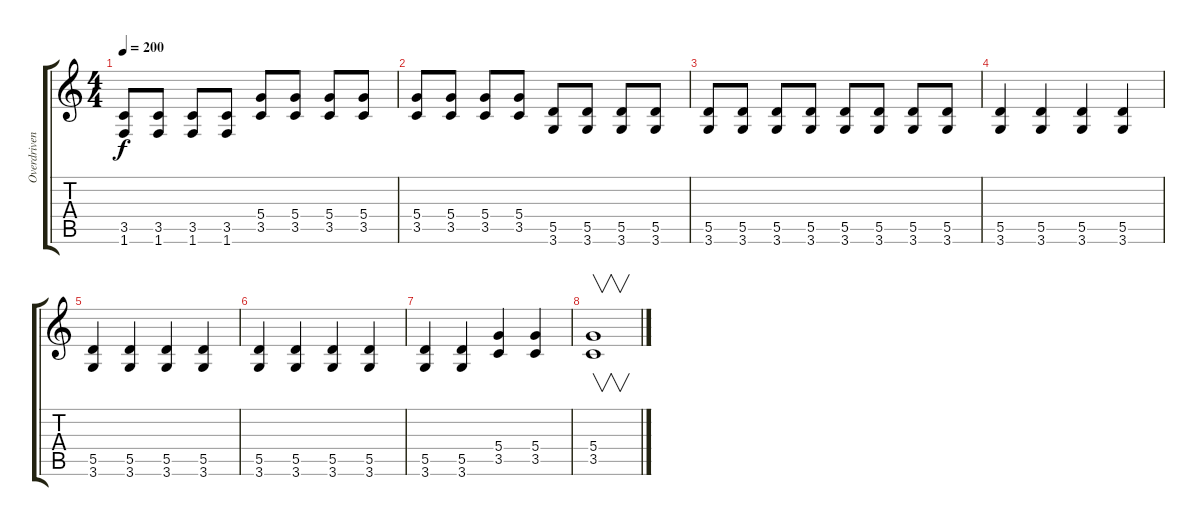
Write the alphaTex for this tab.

\track ("Overdriven guitar" "Overdriven") {instrument overdrivenguitar}
\staff {score tabs}
\tuning (E4 B3 G3 D3 A2 E2) {hide}
\ts (4 4)
\tempo 200
\clef g2
\ks c
(3.5 1.6).8{dy f} (3.5 1.6).8 (3.5 1.6).8 (3.5 1.6).8 (5.4 3.5).8 (5.4 3.5).8 (5.4 3.5).8 (5.4 3.5).8 |
(5.4 3.5).8 (5.4 3.5).8 (5.4 3.5).8 (5.4 3.5).8 (5.5 3.6).8 (5.5 3.6).8 (5.5 3.6).8 (5.5 3.6).8 |
(5.5 3.6).8 (5.5 3.6).8 (5.5 3.6).8 (5.5 3.6).8 (5.5 3.6).8 (5.5 3.6).8 (5.5 3.6).8 (5.5 3.6).8 |
(5.5 3.6).4 (5.5 3.6).4 (5.5 3.6).4 (5.5 3.6).4 |
(5.5 3.6).4 (5.5 3.6).4 (5.5 3.6).4 (5.5 3.6).4 |
(5.5 3.6).4 (5.5 3.6).4 (5.5 3.6).4 (5.5 3.6).4 |
(5.5 3.6).4 (5.5 3.6).4 (5.4 3.5).4 (5.4 3.5).4 |
(5.4 3.5).1{v}
